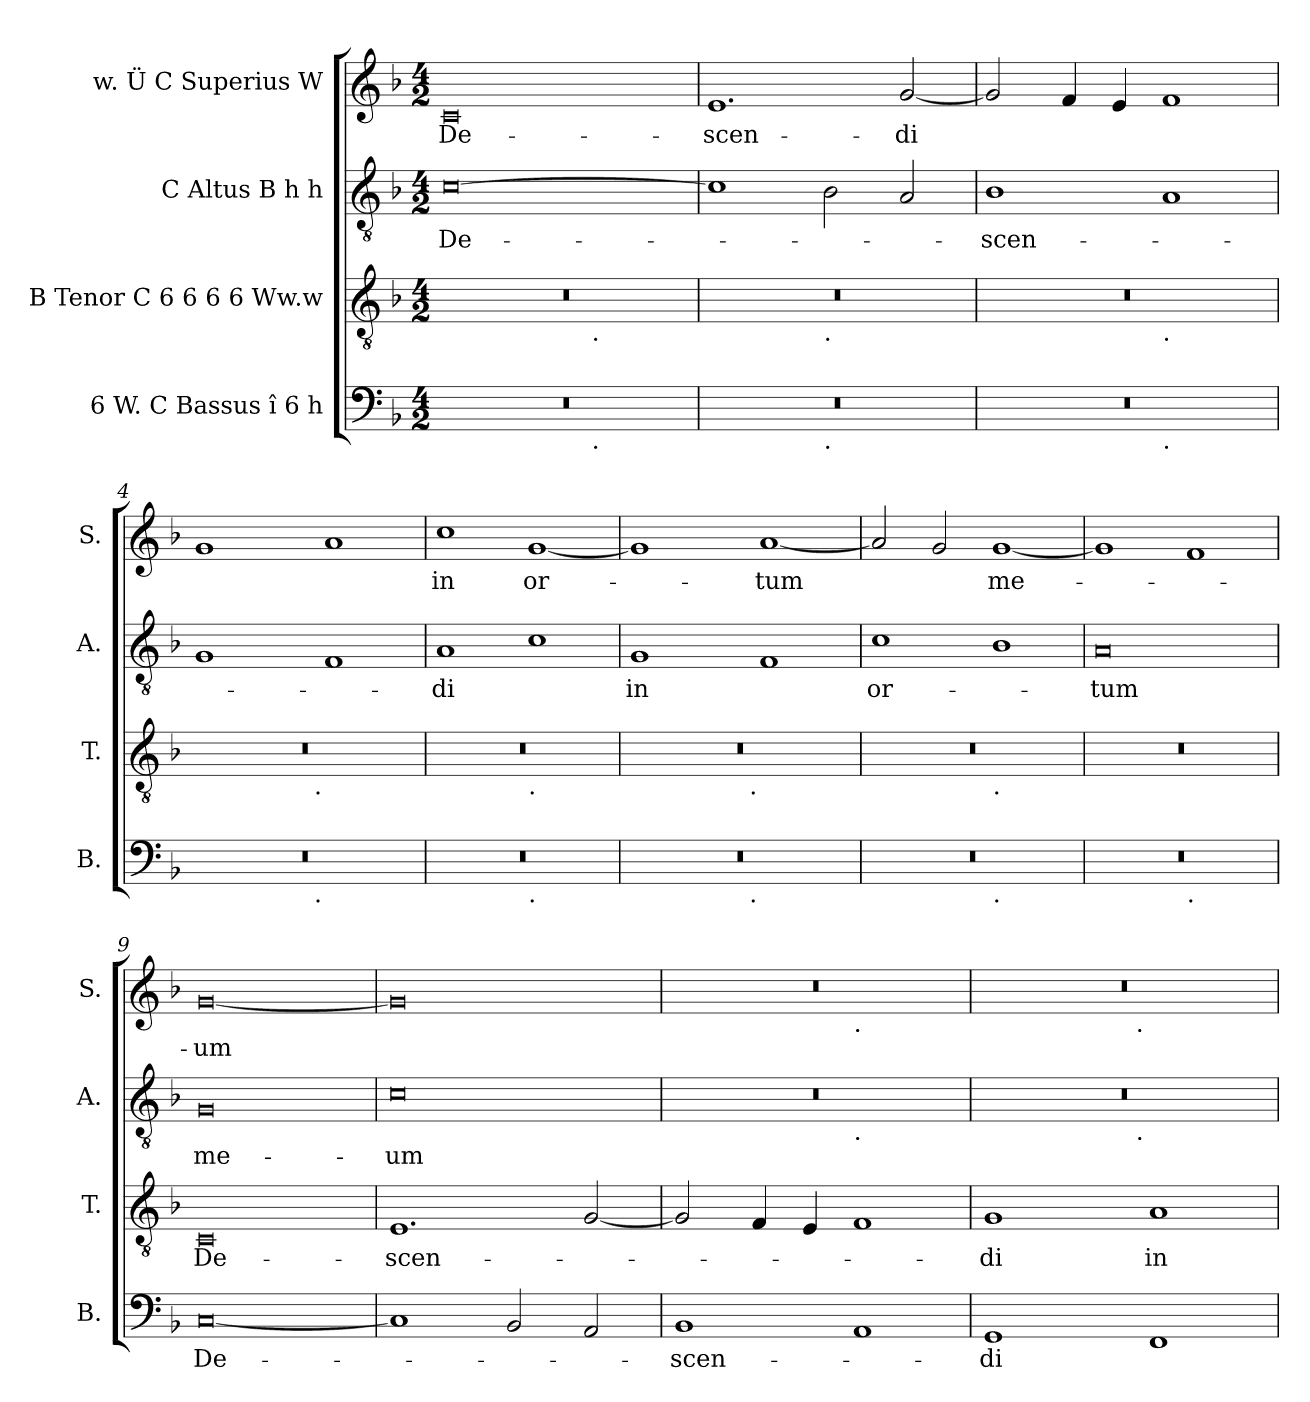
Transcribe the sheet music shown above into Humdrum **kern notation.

**kern	**text	**kern	**text	**kern	**text	**kern	**text
*part4	*part4	*part3	*part3	*part2	*part2	*part1	*part1
*staff4	*staff4	*staff3	*staff3	*staff2	*staff2	*staff1	*staff1
*I"6 W. C Bassus î 6 h	*	*I"B Tenor C 6 6 6 6 Ww.w	*	*I"C Altus B h h	*	*I"w. Ü C Superius W	*
*I'B.	*	*I'T.	*	*I'A.	*	*I'S.	*
*clefF4	*	*clefGv2	*	*clefGv2	*	*clefG2	*
*k[b-]	*	*k[b-]	*	*k[b-]	*	*k[b-]	*
*F:	*	*F:	*	*F:	*	*F:	*
*M4/2	*	*M4/2	*	*M4/2	*	*M4/2	*
=1	=1	=1	=1	=1	=1	=1	=1
!	!	!	!	!	!LO:LY:b	!	!LO:LY:b
*^	*	*^	*	*	*	*	*
0r	1ryy	.	0r	1ryy	.	[>0c	De-	0c	De-
.	8ryy	.	.	8ryy	.	.	.	.	.
!	!	!	!	!LO:TX:b:t=.	!	!	!	!	!
!	!LO:TX:b:t=.	!	!	!	!	!	!	!	!
.	2..ryy	.	.	2..ryy	.	.	.	.	.
=2	=2	=2	=2	=2	=2	=2	=2	=2	=2
!	!	!	!	!	!	!	!	!	!LO:LY:b
0r	1ryy	.	0r	1ryy	.	1c]	.	1.e	-scen-
!	!	!	!	!LO:TX:b:t=.	!	!	!	!	!
!	!LO:TX:b:t=.	!	!	!	!	!	!	!	!
.	1ryy	.	.	1ryy	.	2B-\	.	.	.
!	!	!	!	!	!	!	!	!	!LO:LY:b
.	.	.	.	.	.	2A/	.	[<2g/	-di
=3	=3	=3	=3	=3	=3	=3	=3	=3	=3
!	!	!	!	!	!	!	!LO:LY:b	!	!
0r	1ryy	.	0r	1ryy	.	1B-	-scen-	2g/]	.
.	.	.	.	.	.	.	.	4f/	.
.	.	.	.	.	.	.	.	4e/	.
!	!	!	!	!LO:TX:b:t=.	!	!	!	!	!
!	!LO:TX:b:t=.	!	!	!	!	!	!	!	!
.	1ryy	.	.	1ryy	.	1A	.	1f	.
=4	=4	=4	=4	=4	=4	=4	=4	=4	=4
0r	2ryy	.	0r	2ryy	.	1G	.	1g	.
.	4...ryy	.	.	4...ryy	.	.	.	.	.
!	!	!	!	!LO:TX:b:t=.	!	!	!	!	!
!	!LO:TX:b:t=.	!	!	!	!	!	!	!	!
.	1ryy	.	.	1ryy	.	.	.	.	.
.	.	.	.	.	.	1F	.	1a	.
.	32ryy	.	.	32ryy	.	.	.	.	.
=5	=5	=5	=5	=5	=5	=5	=5	=5	=5
!	!	!	!	!	!	!	!LO:LY:b	!	!LO:LY:b
0r	1ryy	.	0r	1ryy	.	1A	-di	1cc	in
!	!	!	!	!LO:TX:b:t=.	!	!	!	!	!
!	!LO:TX:b:t=.	!	!	!	!	!	!	!	!
!	!	!	!	!	!	!	!	!	!LO:LY:b
.	1ryy	.	.	1ryy	.	1c	.	[<1g	or-
=6	=6	=6	=6	=6	=6	=6	=6	=6	=6
!	!	!	!	!	!	!	!LO:LY:b	!	!
0r	2ryy	.	0r	2ryy	.	1G	in	1g]	.
.	4...ryy	.	.	4...ryy	.	.	.	.	.
!	!	!	!	!LO:TX:b:t=.	!	!	!	!	!
!	!LO:TX:b:t=.	!	!	!	!	!	!	!	!
.	1ryy	.	.	1ryy	.	.	.	.	.
!	!	!	!	!	!	!	!	!	!LO:LY:b
.	.	.	.	.	.	1F	.	[<1a	-tum
.	32ryy	.	.	32ryy	.	.	.	.	.
!!LO:LB:g=z
=7	=7	=7	=7	=7	=7	=7	=7	=7	=7
!	!	!	!	!	!	!	!LO:LY:b	!	!
0r	1ryy	.	0r	1ryy	.	1c	or-	2a/]	.
.	.	.	.	.	.	.	.	2g/	.
!	!	!	!	!LO:TX:b:t=.	!	!	!	!	!
!	!LO:TX:b:t=.	!	!	!	!	!	!	!	!
!	!	!	!	!	!	!	!	!	!LO:LY:b
.	1ryy	.	.	1ryy	.	1B-	.	[<1g	me-
=8	=8	=8	=8	=8	=8	=8	=8	=8	=8
!	!	!	!	!	!	!	!LO:LY:b	!	!
*	*	*	*v	*v	*	*	*	*	*
0r	1ryy	.	0r	.	0A	-tum	1g]	.
!	!LO:TX:b:t=.	!	!	!	!	!	!	!
.	1ryy	.	.	.	.	.	1f	.
=9	=9	=9	=9	=9	=9	=9	=9	=9
!	!	!LO:LY:b	!	!LO:LY:b	!	!LO:LY:b	!	!LO:LY:b
*v	*v	*	*	*	*	*	*	*
[<0C	De-	0C	De-	0G	me-	[<0g	-um
=10	=10	=10	=10	=10	=10	=10	=10
!	!	!	!LO:LY:b	!	!LO:LY:b	!	!
1C]	.	1.E	-scen-	0c	-um	0g]	.
2BB-/	.	.	.	.	.	.	.
2AA/	.	[<2G/	.	.	.	.	.
=11	=11	=11	=11	=11	=11	=11	=11
!	!LO:LY:b	!	!	!	!	!	!
*	*	*	*	*^	*	*^	*
1BB-	-scen-	2G/]	.	0r	1ryy	.	0r	1ryy	.
.	.	4F/	.	.	.	.	.	.	.
.	.	4E/	.	.	.	.	.	.	.
!	!	!	!	!	!	!	!	!LO:TX:b:t=.	!
!	!	!	!	!	!LO:TX:b:t=.	!	!	!	!
1AA	.	1F	.	.	1ryy	.	.	1ryy	.
=12	=12	=12	=12	=12	=12	=12	=12	=12	=12
!	!LO:LY:b	!	!LO:LY:b	!	!	!	!	!	!
1GG	-di	1G	-di	0r	2ryy	.	0r	2ryy	.
.	.	.	.	.	4...ryy	.	.	4...ryy	.
!	!	!	!	!	!	!	!	!LO:TX:b:t=.	!
!	!	!	!	!	!LO:TX:b:t=.	!	!	!	!
.	.	.	.	.	1ryy	.	.	1ryy	.
!	!	!	!LO:LY:b	!	!	!	!	!	!
1FF	.	1A	in	.	.	.	.	.	.
.	.	.	.	.	32ryy	.	.	32ryy	.
*	*	*	*	*v	*v	*	*	*	*
*	*	*	*	*	*	*v	*v	*
=	=	=	=	=	=	=	=
*-	*-	*-	*-	*-	*-	*-	*-
